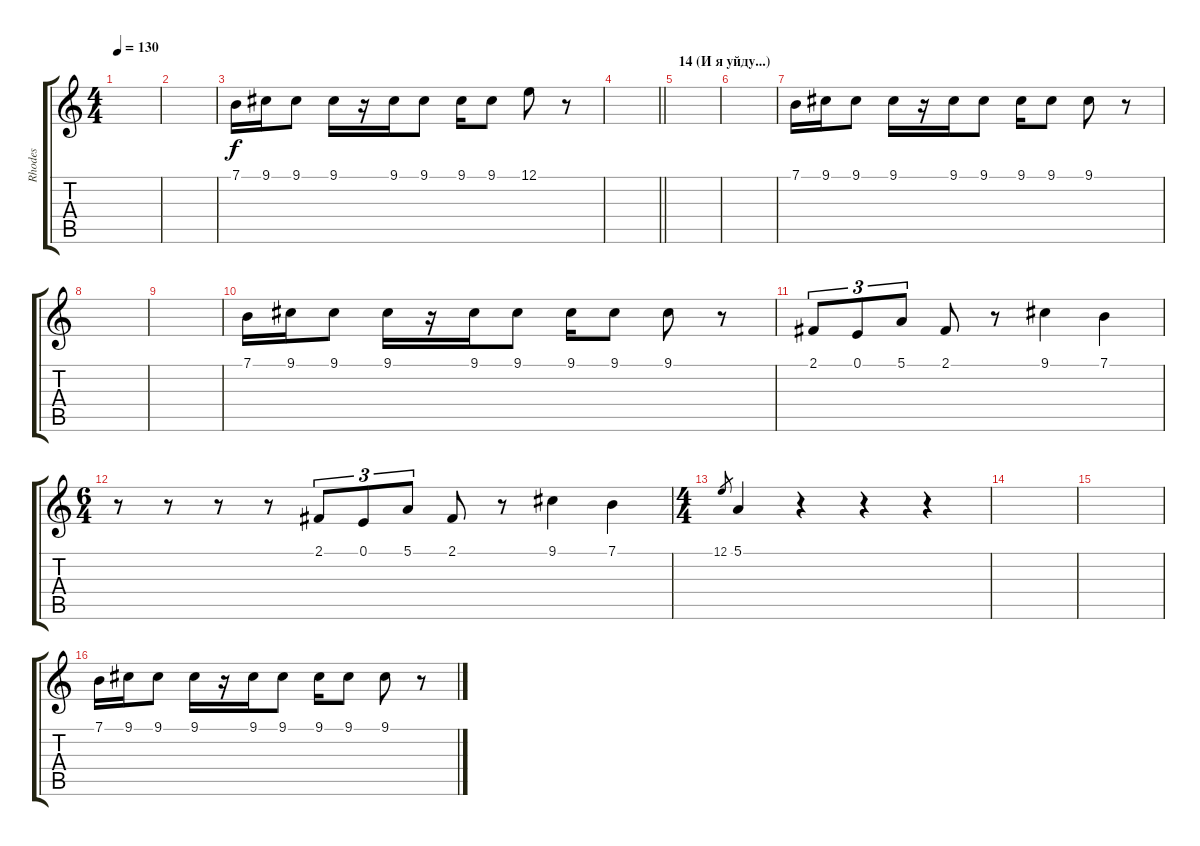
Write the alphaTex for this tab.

\track ("Rhodes" "Rhodes") {instrument honkytonkpiano}
\staff {score tabs}
\tuning (E4 B3 G3 D3 A2 E2) {hide}
\ts (4 4)
\tempo 130
\clef g2
\ks c
|
|
7.1.16 9.1.16 9.1.8 9.1.16 r.16 9.1.16 9.1.8 9.1.16 9.1.8 12.1.8 r.8 |
\barLineRight lightlight
|
\section ("" "14 (И я уйду...)")
|
|
7.1.16 9.1.16 9.1.8 9.1.16 r.16 9.1.16 9.1.8 9.1.16 9.1.8 9.1.8 r.8 |
|
|
7.1.16 9.1.16 9.1.8 9.1.16 r.16 9.1.16 9.1.8 9.1.16 9.1.8 9.1.8 r.8 |
2.1.8{tu (3 2)} 0.1.8{tu (3 2)} 5.1.8{tu (3 2)} 2.1.8 r.8 9.1.4 7.1.4 |
\ts (6 4)
r.8 r.8 r.8 r.8 2.1.8{tu (3 2)} 0.1.8{tu (3 2)} 5.1.8{tu (3 2)} 2.1.8 r.8 9.1.4 7.1.4 |
\ts (4 4)
12.1.8{gr} 5.1.4 r.4 r.4 r.4 |
|
|
7.1.16 9.1.16 9.1.8 9.1.16 r.16 9.1.16 9.1.8 9.1.16 9.1.8 9.1.8 r.8
